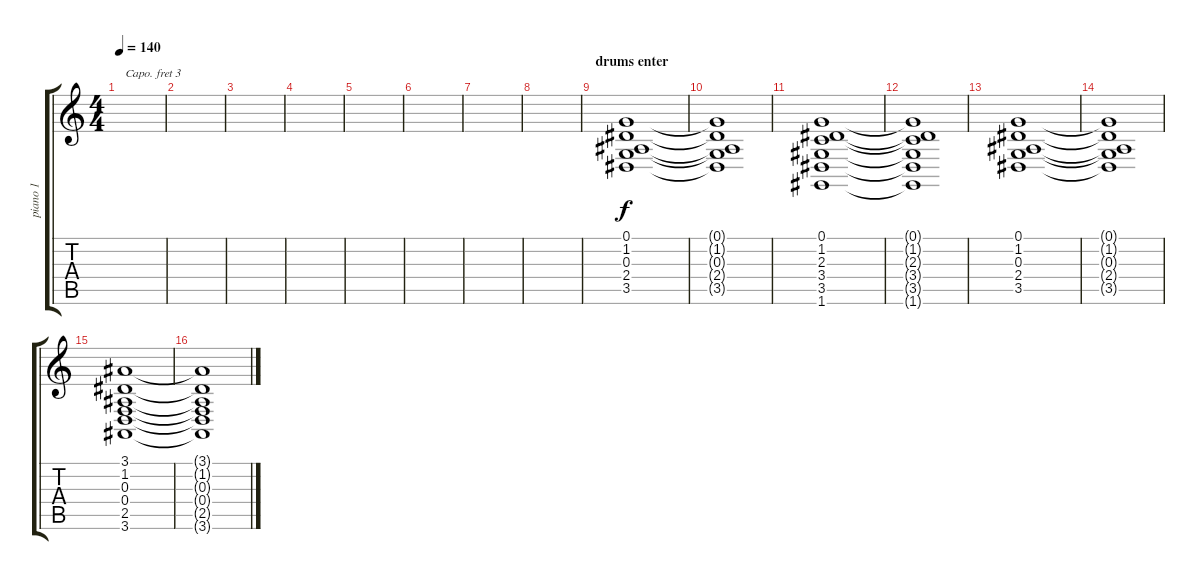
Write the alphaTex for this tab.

\track ("piano 1" "piano 1") {instrument brightacousticpiano}
\staff {score tabs}
\capo 3
\tuning (E4 B3 G3 D3 A2 E2) {hide}
\ts (4 4)
\tempo 140
\clef g2
\ks c
|
|
|
|
|
|
|
|
\section ("" "drums enter")
(0.1 1.2 0.3 2.4 3.5).1{balance 6} |
(0.1{t} 1.2{t} 0.3{t} 2.4{t} 3.5{t}).1 |
(0.1 1.2 2.3 3.4 3.5 1.6).1 |
(0.1{t} 1.2{t} 2.3{t} 3.4{t} 3.5{t} 1.6{t}).1 |
(0.1 1.2 0.3 2.4 3.5).1 |
(0.1{t} 1.2{t} 0.3{t} 2.4{t} 3.5{t}).1 |
(3.1 1.2 0.3 0.4 2.5 3.6).1 |
(3.1{t} 1.2{t} 0.3{t} 0.4{t} 2.5{t} 3.6{t}).1
